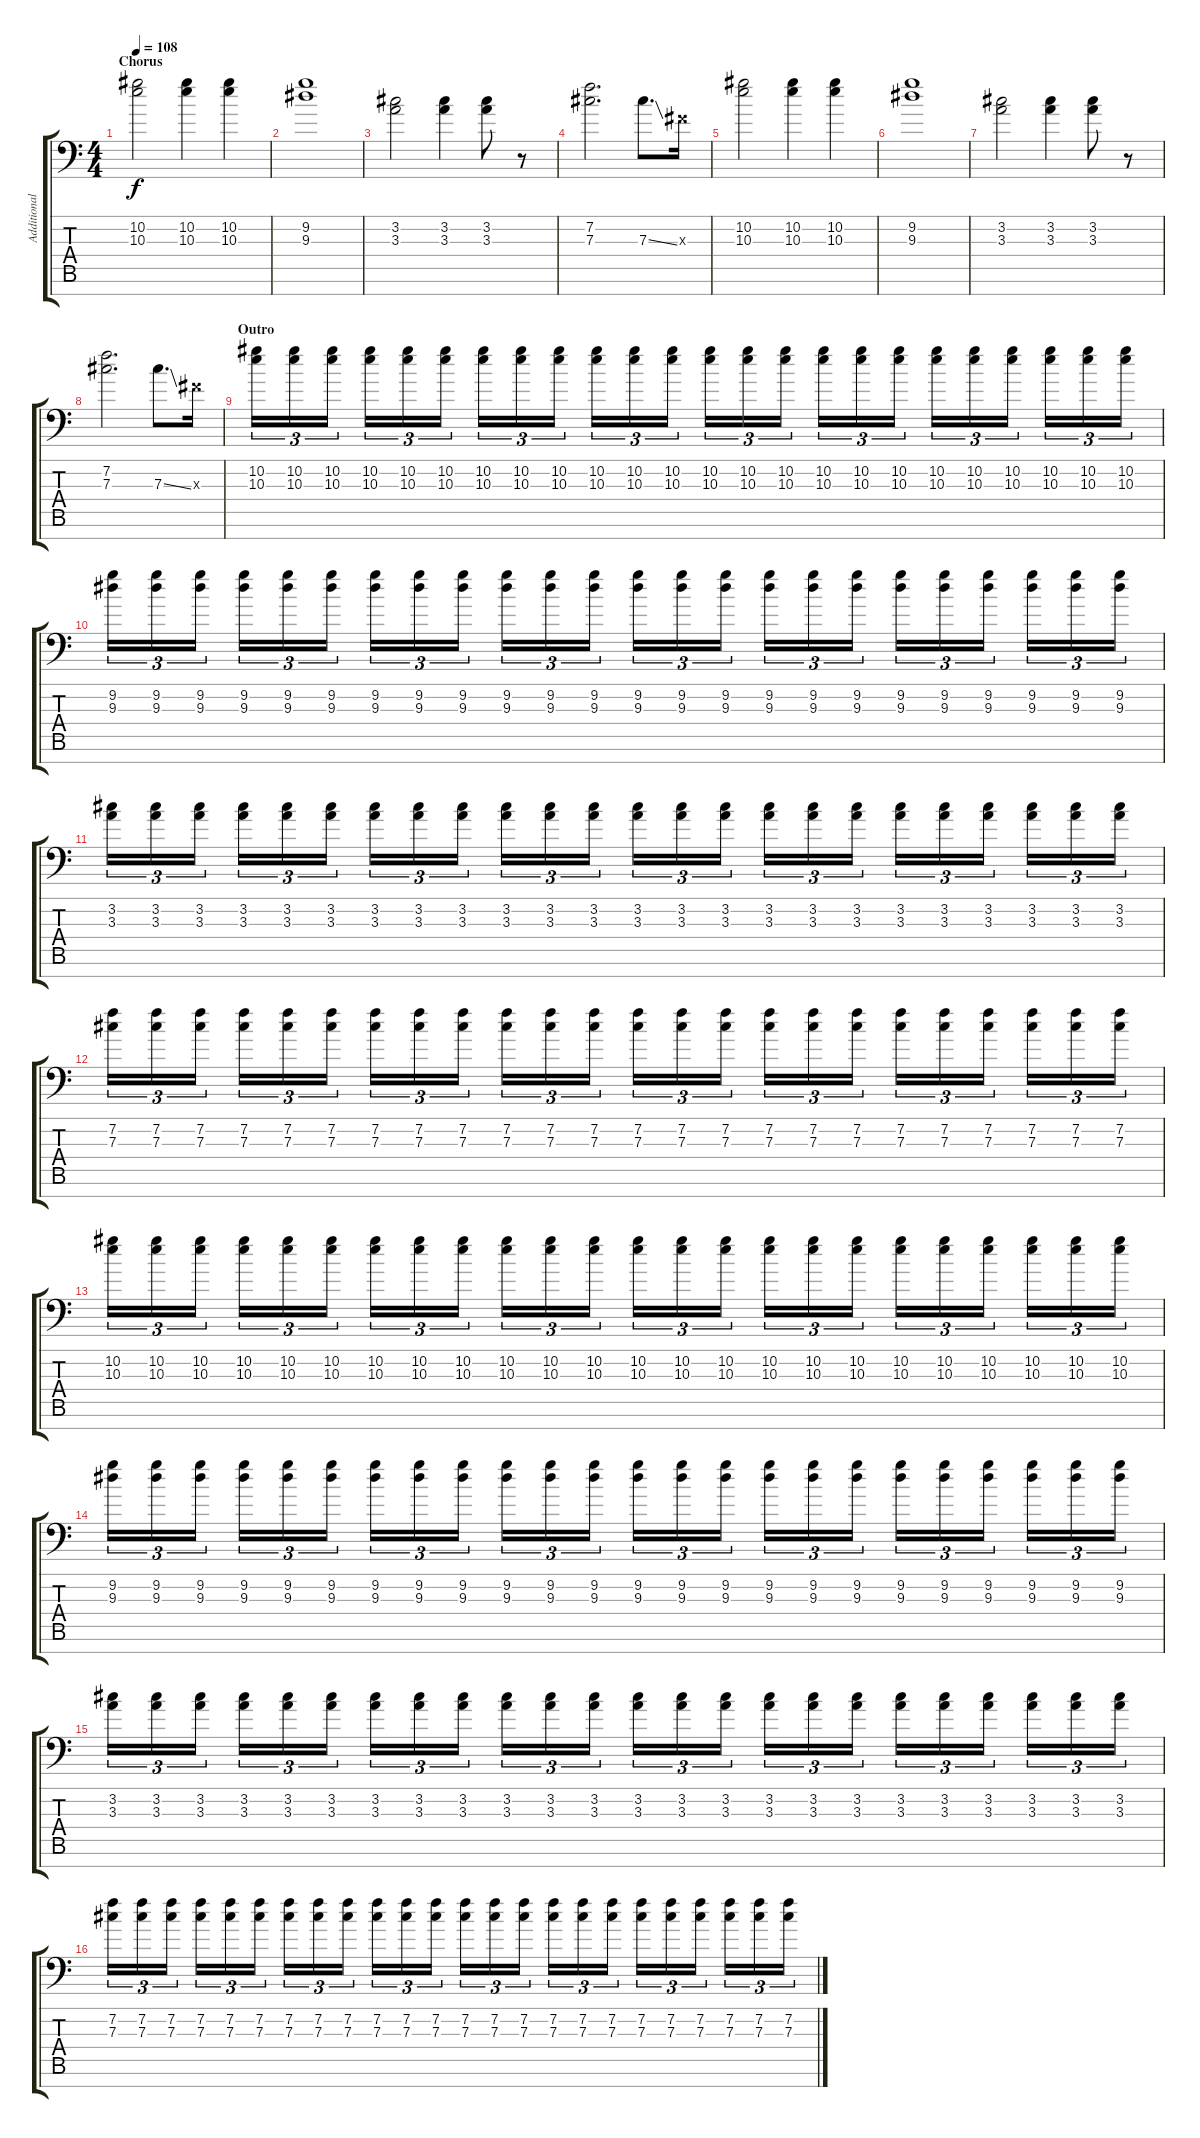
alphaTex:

\track ("Additional Guitar 2" "Additional") {instrument distortionguitar}
\staff {score tabs}
\tuning (Eb4 Bb3 Gb3 Db3 Ab2 Db2 Ab1) {hide}
\ts (4 4)
\section ("" "Chorus")
\tempo 108
\clef f4
\ks c
(10.2 10.3).2{dy f} (10.2 10.3).4 (10.2 10.3).4 |
(9.2 9.3).1 |
(3.2 3.3).2 (3.2 3.3).4 (3.2 3.3).8 r.8 |
(7.2 7.3).2{d} 7.3{ss}.8{d} 0.3{x}.16 |
(10.2 10.3).2 (10.2 10.3).4 (10.2 10.3).4 |
(9.2 9.3).1 |
(3.2 3.3).2 (3.2 3.3).4 (3.2 3.3).8 r.8 |
(7.2 7.3).2{d} 7.3{ss}.8{d} 0.3{x}.16 |
\section ("" "Outro")
(10.2 10.3).16{tu (3 2)} (10.2 10.3).16{tu (3 2)} (10.2 10.3).16{tu (3 2)} (10.2 10.3).16{tu (3 2)} (10.2 10.3).16{tu (3 2)} (10.2 10.3).16{tu (3 2)} (10.2 10.3).16{tu (3 2)} (10.2 10.3).16{tu (3 2)} (10.2 10.3).16{tu (3 2)} (10.2 10.3).16{tu (3 2)} (10.2 10.3).16{tu (3 2)} (10.2 10.3).16{tu (3 2)} (10.2 10.3).16{tu (3 2)} (10.2 10.3).16{tu (3 2)} (10.2 10.3).16{tu (3 2)} (10.2 10.3).16{tu (3 2)} (10.2 10.3).16{tu (3 2)} (10.2 10.3).16{tu (3 2)} (10.2 10.3).16{tu (3 2)} (10.2 10.3).16{tu (3 2)} (10.2 10.3).16{tu (3 2)} (10.2 10.3).16{tu (3 2)} (10.2 10.3).16{tu (3 2)} (10.2 10.3).16{tu (3 2)} |
(9.2 9.3).16{tu (3 2)} (9.2 9.3).16{tu (3 2)} (9.2 9.3).16{tu (3 2)} (9.2 9.3).16{tu (3 2)} (9.2 9.3).16{tu (3 2)} (9.2 9.3).16{tu (3 2)} (9.2 9.3).16{tu (3 2)} (9.2 9.3).16{tu (3 2)} (9.2 9.3).16{tu (3 2)} (9.2 9.3).16{tu (3 2)} (9.2 9.3).16{tu (3 2)} (9.2 9.3).16{tu (3 2)} (9.2 9.3).16{tu (3 2)} (9.2 9.3).16{tu (3 2)} (9.2 9.3).16{tu (3 2)} (9.2 9.3).16{tu (3 2)} (9.2 9.3).16{tu (3 2)} (9.2 9.3).16{tu (3 2)} (9.2 9.3).16{tu (3 2)} (9.2 9.3).16{tu (3 2)} (9.2 9.3).16{tu (3 2)} (9.2 9.3).16{tu (3 2)} (9.2 9.3).16{tu (3 2)} (9.2 9.3).16{tu (3 2)} |
(3.2 3.3).16{tu (3 2)} (3.2 3.3).16{tu (3 2)} (3.2 3.3).16{tu (3 2)} (3.2 3.3).16{tu (3 2)} (3.2 3.3).16{tu (3 2)} (3.2 3.3).16{tu (3 2)} (3.2 3.3).16{tu (3 2)} (3.2 3.3).16{tu (3 2)} (3.2 3.3).16{tu (3 2)} (3.2 3.3).16{tu (3 2)} (3.2 3.3).16{tu (3 2)} (3.2 3.3).16{tu (3 2)} (3.2 3.3).16{tu (3 2)} (3.2 3.3).16{tu (3 2)} (3.2 3.3).16{tu (3 2)} (3.2 3.3).16{tu (3 2)} (3.2 3.3).16{tu (3 2)} (3.2 3.3).16{tu (3 2)} (3.2 3.3).16{tu (3 2)} (3.2 3.3).16{tu (3 2)} (3.2 3.3).16{tu (3 2)} (3.2 3.3).16{tu (3 2)} (3.2 3.3).16{tu (3 2)} (3.2 3.3).16{tu (3 2)} |
(7.2 7.3).16{tu (3 2)} (7.2 7.3).16{tu (3 2)} (7.2 7.3).16{tu (3 2)} (7.2 7.3).16{tu (3 2)} (7.2 7.3).16{tu (3 2)} (7.2 7.3).16{tu (3 2)} (7.2 7.3).16{tu (3 2)} (7.2 7.3).16{tu (3 2)} (7.2 7.3).16{tu (3 2)} (7.2 7.3).16{tu (3 2)} (7.2 7.3).16{tu (3 2)} (7.2 7.3).16{tu (3 2)} (7.2 7.3).16{tu (3 2)} (7.2 7.3).16{tu (3 2)} (7.2 7.3).16{tu (3 2)} (7.2 7.3).16{tu (3 2)} (7.2 7.3).16{tu (3 2)} (7.2 7.3).16{tu (3 2)} (7.2 7.3).16{tu (3 2)} (7.2 7.3).16{tu (3 2)} (7.2 7.3).16{tu (3 2)} (7.2 7.3).16{tu (3 2)} (7.2 7.3).16{tu (3 2)} (7.2 7.3).16{tu (3 2)} |
(10.2 10.3).16{tu (3 2)} (10.2 10.3).16{tu (3 2)} (10.2 10.3).16{tu (3 2)} (10.2 10.3).16{tu (3 2)} (10.2 10.3).16{tu (3 2)} (10.2 10.3).16{tu (3 2)} (10.2 10.3).16{tu (3 2)} (10.2 10.3).16{tu (3 2)} (10.2 10.3).16{tu (3 2)} (10.2 10.3).16{tu (3 2)} (10.2 10.3).16{tu (3 2)} (10.2 10.3).16{tu (3 2)} (10.2 10.3).16{tu (3 2)} (10.2 10.3).16{tu (3 2)} (10.2 10.3).16{tu (3 2)} (10.2 10.3).16{tu (3 2)} (10.2 10.3).16{tu (3 2)} (10.2 10.3).16{tu (3 2)} (10.2 10.3).16{tu (3 2)} (10.2 10.3).16{tu (3 2)} (10.2 10.3).16{tu (3 2)} (10.2 10.3).16{tu (3 2)} (10.2 10.3).16{tu (3 2)} (10.2 10.3).16{tu (3 2)} |
(9.2 9.3).16{tu (3 2)} (9.2 9.3).16{tu (3 2)} (9.2 9.3).16{tu (3 2)} (9.2 9.3).16{tu (3 2)} (9.2 9.3).16{tu (3 2)} (9.2 9.3).16{tu (3 2)} (9.2 9.3).16{tu (3 2)} (9.2 9.3).16{tu (3 2)} (9.2 9.3).16{tu (3 2)} (9.2 9.3).16{tu (3 2)} (9.2 9.3).16{tu (3 2)} (9.2 9.3).16{tu (3 2)} (9.2 9.3).16{tu (3 2)} (9.2 9.3).16{tu (3 2)} (9.2 9.3).16{tu (3 2)} (9.2 9.3).16{tu (3 2)} (9.2 9.3).16{tu (3 2)} (9.2 9.3).16{tu (3 2)} (9.2 9.3).16{tu (3 2)} (9.2 9.3).16{tu (3 2)} (9.2 9.3).16{tu (3 2)} (9.2 9.3).16{tu (3 2)} (9.2 9.3).16{tu (3 2)} (9.2 9.3).16{tu (3 2)} |
(3.2 3.3).16{tu (3 2)} (3.2 3.3).16{tu (3 2)} (3.2 3.3).16{tu (3 2)} (3.2 3.3).16{tu (3 2)} (3.2 3.3).16{tu (3 2)} (3.2 3.3).16{tu (3 2)} (3.2 3.3).16{tu (3 2)} (3.2 3.3).16{tu (3 2)} (3.2 3.3).16{tu (3 2)} (3.2 3.3).16{tu (3 2)} (3.2 3.3).16{tu (3 2)} (3.2 3.3).16{tu (3 2)} (3.2 3.3).16{tu (3 2)} (3.2 3.3).16{tu (3 2)} (3.2 3.3).16{tu (3 2)} (3.2 3.3).16{tu (3 2)} (3.2 3.3).16{tu (3 2)} (3.2 3.3).16{tu (3 2)} (3.2 3.3).16{tu (3 2)} (3.2 3.3).16{tu (3 2)} (3.2 3.3).16{tu (3 2)} (3.2 3.3).16{tu (3 2)} (3.2 3.3).16{tu (3 2)} (3.2 3.3).16{tu (3 2)} |
(7.2 7.3).16{tu (3 2)} (7.2 7.3).16{tu (3 2)} (7.2 7.3).16{tu (3 2)} (7.2 7.3).16{tu (3 2)} (7.2 7.3).16{tu (3 2)} (7.2 7.3).16{tu (3 2)} (7.2 7.3).16{tu (3 2)} (7.2 7.3).16{tu (3 2)} (7.2 7.3).16{tu (3 2)} (7.2 7.3).16{tu (3 2)} (7.2 7.3).16{tu (3 2)} (7.2 7.3).16{tu (3 2)} (7.2 7.3).16{tu (3 2)} (7.2 7.3).16{tu (3 2)} (7.2 7.3).16{tu (3 2)} (7.2 7.3).16{tu (3 2)} (7.2 7.3).16{tu (3 2)} (7.2 7.3).16{tu (3 2)} (7.2 7.3).16{tu (3 2)} (7.2 7.3).16{tu (3 2)} (7.2 7.3).16{tu (3 2)} (7.2 7.3).16{tu (3 2)} (7.2 7.3).16{tu (3 2)} (7.2 7.3).16{tu (3 2)}
